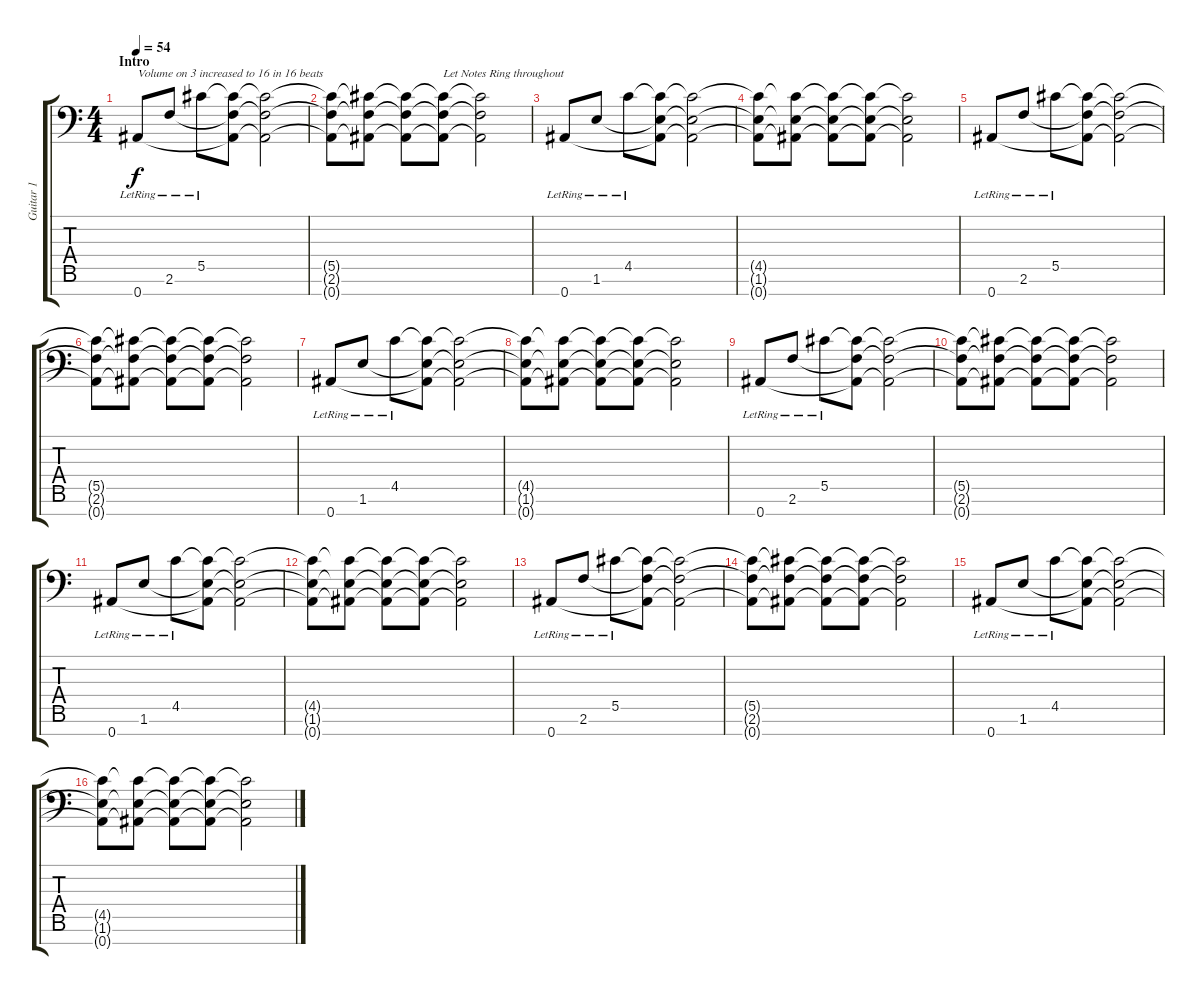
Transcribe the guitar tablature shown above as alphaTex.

\track ("Guitar 1" "Guitar 1") {instrument acousticguitarsteel}
\staff {score tabs}
\tuning (Eb4 Bb3 Gb3 Db3 Ab2 Eb2 Bb1) {hide}
\ts (4 4)
\section ("" "Intro")
\tempo 54
\clef f4
\ks c
0.7{lr}.8{txt "Volume on 3 increased to 16 in 16 beats" dy f volume 16 instrument acousticguitarsteel} 2.6{lr}.8 5.5{lr}.8 (5.5{t} 2.6{t} 0.7{t}).8 (5.5{t} 2.6{t} 0.7{t}).2 |
(5.5{t} 2.6{t} 0.7{t}).8 (5.5{t} 2.6{t} 0.7{t}).8 (5.5{t} 2.6{t} 0.7{t}).8 (5.5{t} 2.6{t} 0.7{t}).8{txt "Let Notes Ring throughout"} (5.5{t} 2.6{t} 0.7{t}).2 |
0.7{lr}.8 1.6{lr}.8 4.5{lr}.8 (4.5{t} 1.6{t} 0.7{t}).8 (4.5{t} 1.6{t} 0.7{t}).2 |
(4.5{t} 1.6{t} 0.7{t}).8 (4.5{t} 1.6{t} 0.7{t}).8 (4.5{t} 1.6{t} 0.7{t}).8 (4.5{t} 1.6{t} 0.7{t}).8 (4.5{t} 1.6{t} 0.7{t}).2 |
0.7{lr}.8 2.6{lr}.8 5.5{lr}.8 (5.5{t} 2.6{t} 0.7{t}).8 (5.5{t} 2.6{t} 0.7{t}).2 |
(5.5{t} 2.6{t} 0.7{t}).8 (5.5{t} 2.6{t} 0.7{t}).8 (5.5{t} 2.6{t} 0.7{t}).8 (5.5{t} 2.6{t} 0.7{t}).8 (5.5{t} 2.6{t} 0.7{t}).2 |
0.7{lr}.8 1.6{lr}.8 4.5{lr}.8 (4.5{t} 1.6{t} 0.7{t}).8 (4.5{t} 1.6{t} 0.7{t}).2 |
(4.5{t} 1.6{t} 0.7{t}).8 (4.5{t} 1.6{t} 0.7{t}).8 (4.5{t} 1.6{t} 0.7{t}).8 (4.5{t} 1.6{t} 0.7{t}).8 (4.5{t} 1.6{t} 0.7{t}).2 |
0.7{lr}.8 2.6{lr}.8 5.5{lr}.8 (5.5{t} 2.6{t} 0.7{t}).8 (5.5{t} 2.6{t} 0.7{t}).2 |
(5.5{t} 2.6{t} 0.7{t}).8 (5.5{t} 2.6{t} 0.7{t}).8 (5.5{t} 2.6{t} 0.7{t}).8 (5.5{t} 2.6{t} 0.7{t}).8 (5.5{t} 2.6{t} 0.7{t}).2 |
0.7{lr}.8 1.6{lr}.8 4.5{lr}.8 (4.5{t} 1.6{t} 0.7{t}).8 (4.5{t} 1.6{t} 0.7{t}).2 |
(4.5{t} 1.6{t} 0.7{t}).8 (4.5{t} 1.6{t} 0.7{t}).8 (4.5{t} 1.6{t} 0.7{t}).8 (4.5{t} 1.6{t} 0.7{t}).8 (4.5{t} 1.6{t} 0.7{t}).2 |
0.7{lr}.8 2.6{lr}.8 5.5{lr}.8 (5.5{t} 2.6{t} 0.7{t}).8 (5.5{t} 2.6{t} 0.7{t}).2 |
(5.5{t} 2.6{t} 0.7{t}).8 (5.5{t} 2.6{t} 0.7{t}).8 (5.5{t} 2.6{t} 0.7{t}).8 (5.5{t} 2.6{t} 0.7{t}).8 (5.5{t} 2.6{t} 0.7{t}).2 |
0.7{lr}.8 1.6{lr}.8 4.5{lr}.8 (4.5{t} 1.6{t} 0.7{t}).8 (4.5{t} 1.6{t} 0.7{t}).2 |
(4.5{t} 1.6{t} 0.7{t}).8 (4.5{t} 1.6{t} 0.7{t}).8 (4.5{t} 1.6{t} 0.7{t}).8 (4.5{t} 1.6{t} 0.7{t}).8 (4.5{t} 1.6{t} 0.7{t}).2
